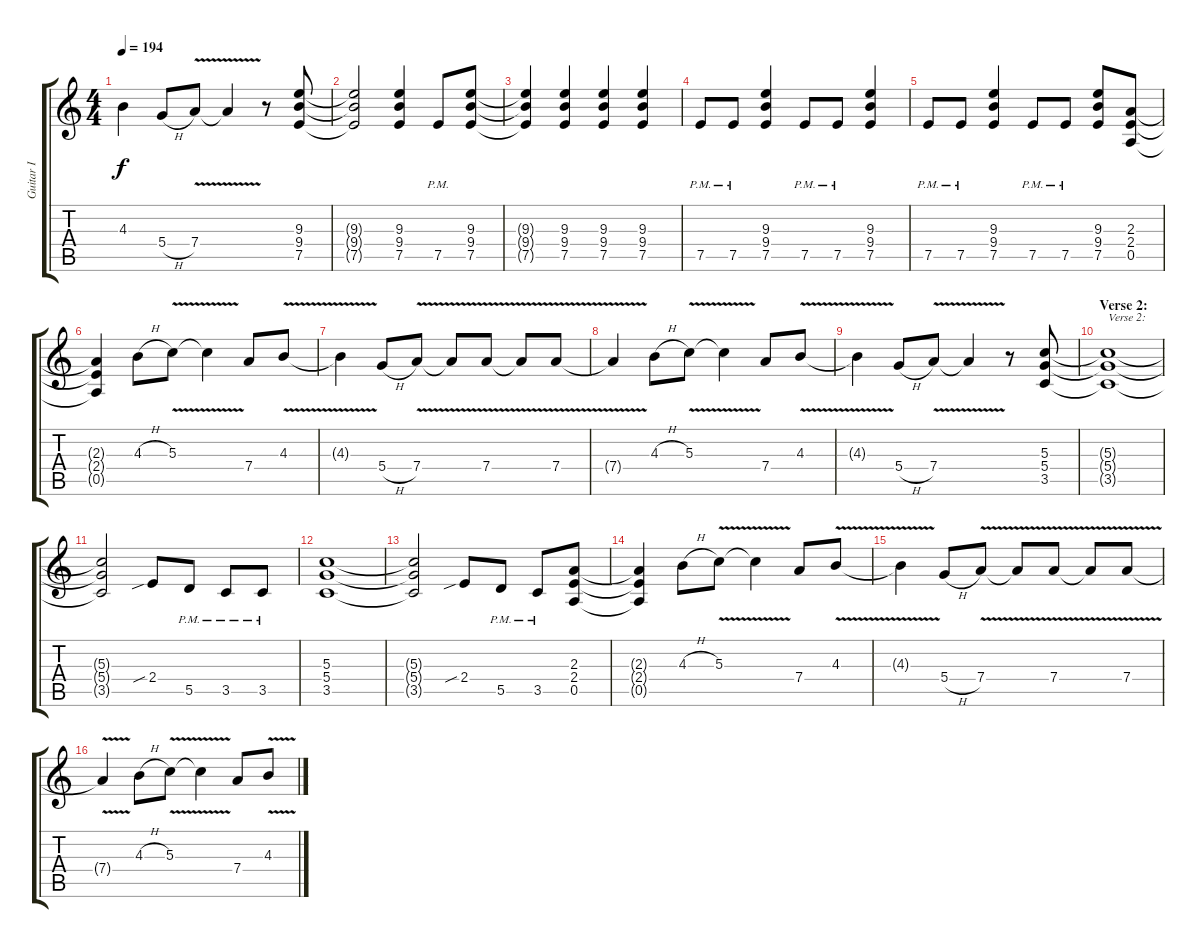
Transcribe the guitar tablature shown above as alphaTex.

\track ("Guitar I" "Guitar I") {instrument distortionguitar}
\staff {score tabs}
\tuning (E4 B3 G3 D3 A2 E2) {hide}
\ts (4 4)
\tempo 194
\clef g2
\ks c
4.3{t}.4{dy f} 5.4{h}.8 7.4{v}.8 7.4{t}.4 r.8 (9.3 9.4 7.5).8 |
(9.3{t} 9.4{t} 7.5{t}).2 (9.3 9.4 7.5).4 7.5{pm}.8 (9.3 9.4 7.5).8 |
(9.3{t} 9.4{t} 7.5{t}).4 (9.3 9.4 7.5).4 (9.3 9.4 7.5).4 (9.3 9.4 7.5).4 |
7.5{pm}.8 7.5{pm}.8 (9.3 9.4 7.5).4 7.5{pm}.8 7.5{pm}.8 (9.3 9.4 7.5).4 |
7.5{pm}.8 7.5{pm}.8 (9.3 9.4 7.5).4 7.5{pm}.8 7.5{pm}.8 (9.3 9.4 7.5).8 (2.3 2.4 0.5).8 |
(2.3{t} 2.4{t} 0.5{t}).4 4.3{h}.8 5.3{v}.8 5.3{t}.4 7.4.8 4.3{v}.8 |
4.3{t}.4 5.4{h}.8 7.4{v}.8 7.4{t}.8 7.4{v}.8 7.4{t}.8 7.4{v}.8 |
7.4{t}.4 4.3{h}.8 5.3{v}.8 5.3{t}.4 7.4.8 4.3{v}.8 |
4.3{t}.4 5.4{h}.8 7.4{v}.8 7.4{t}.4 r.8 (5.3 5.4 3.5).8 |
\section ("" "Verse 2:")
(5.3{t} 5.4{t} 3.5{t}).1{txt "Verse 2:"} |
(5.3{t} 5.4{t} 3.5{t}).2 2.4{sib}.8 5.5{pm}.8 3.5{pm}.8 3.5{pm}.8 |
(5.3 5.4 3.5).1 |
(5.3{t} 5.4{t} 3.5{t}).2 2.4{sib}.8 5.5{pm}.8 3.5{pm}.8 (2.3 2.4 0.5).8 |
(2.3{t} 2.4{t} 0.5{t}).4 4.3{h}.8 5.3{v}.8 5.3{t}.4 7.4.8 4.3{v}.8 |
4.3{t}.4 5.4{h}.8 7.4{v}.8 7.4{t}.8 7.4{v}.8 7.4{t}.8 7.4{v}.8 |
7.4{t}.4 4.3{h}.8 5.3{v}.8 5.3{t}.4 7.4.8 4.3{v}.8
